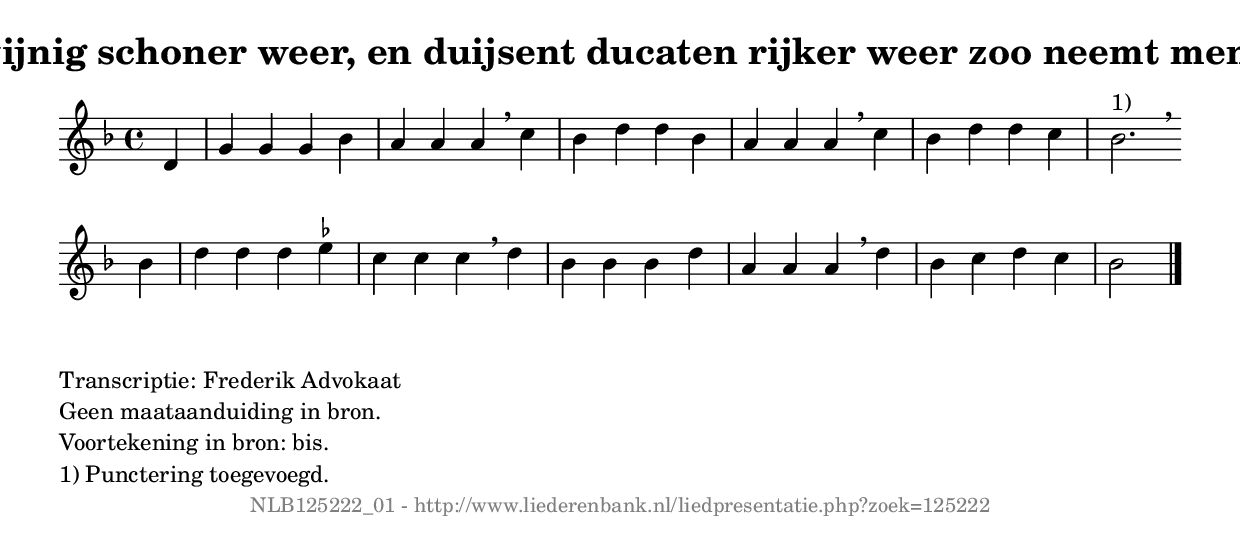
%
% produced by wce2krn 1.64 (7 June 2014)
%
\version"2.16"
#(append! paper-alist '(("long" . (cons (* 210 mm) (* 2000 mm)))))
#(set-default-paper-size "long")
sb = {\breathe}
mBreak = {\breathe }
bBreak = {\breathe }
x = {\once\override NoteHead #'style = #'cross }
gl=\glissando
itime={\override Staff.TimeSignature #'stencil = ##f }
ficta = {\once\set suggestAccidentals = ##t}
fine = {\once\override Score.RehearsalMark #'self-alignment-X = #1 \mark \markup {\italic{Fine}}}
dc = {\once\override Score.RehearsalMark #'self-alignment-X = #1 \mark \markup {\italic{D.C.}}}
dcf = {\once\override Score.RehearsalMark #'self-alignment-X = #1 \mark \markup {\italic{D.C. al Fine}}}
dcc = {\once\override Score.RehearsalMark #'self-alignment-X = #1 \mark \markup {\italic{D.C. al Coda}}}
ds = {\once\override Score.RehearsalMark #'self-alignment-X = #1 \mark \markup {\italic{D.S.}}}
dsf = {\once\override Score.RehearsalMark #'self-alignment-X = #1 \mark \markup {\italic{D.S. al Fine}}}
dsc = {\once\override Score.RehearsalMark #'self-alignment-X = #1 \mark \markup {\italic{D.S. al Coda}}}
pv = {\set Score.repeatCommands = #'((volta "1"))}
sv = {\set Score.repeatCommands = #'((volta "2"))}
tv = {\set Score.repeatCommands = #'((volta "3"))}
qv = {\set Score.repeatCommands = #'((volta "4"))}
xv = {\set Score.repeatCommands = #'((volta #f))}
\header{ tagline = ""
title = "wan ick een wijnig schoner weer, en duijsent ducaten rijker weer zoo neemt men mich 'er veer"
}
\score {{
\key d \minor
\relative g'
{
\set melismaBusyProperties = #'()
\partial 32*8
\time 4/4
\tempo 4=120
\override Score.MetronomeMark #'transparent = ##t
\override Score.RehearsalMark #'break-visibility = #(vector #t #t #f)
d4 | g g g bes a a a \sb c bes d d bes a a a \sb c4 | bes d d c bes2.^"1)" \bar ":|" \bBreak
bes4 | d d d \ficta es c4 c c \sb d bes bes bes d a a a \sb d4 | bes c d c bes2 \bar "|."
 }}
 \midi { }
 \layout {
            indent = 0.0\cm
}
}
\markup { \wordwrap-string #" 
Transcriptie: Frederik Advokaat

Geen maataanduiding in bron.

Voortekening in bron: bis.

1) Punctering toegevoegd.
"}
\markup { \vspace #0 } \markup { \with-color #grey \fill-line { \center-column { \smaller "NLB125222_01 - http://www.liederenbank.nl/liedpresentatie.php?zoek=125222" } } }
